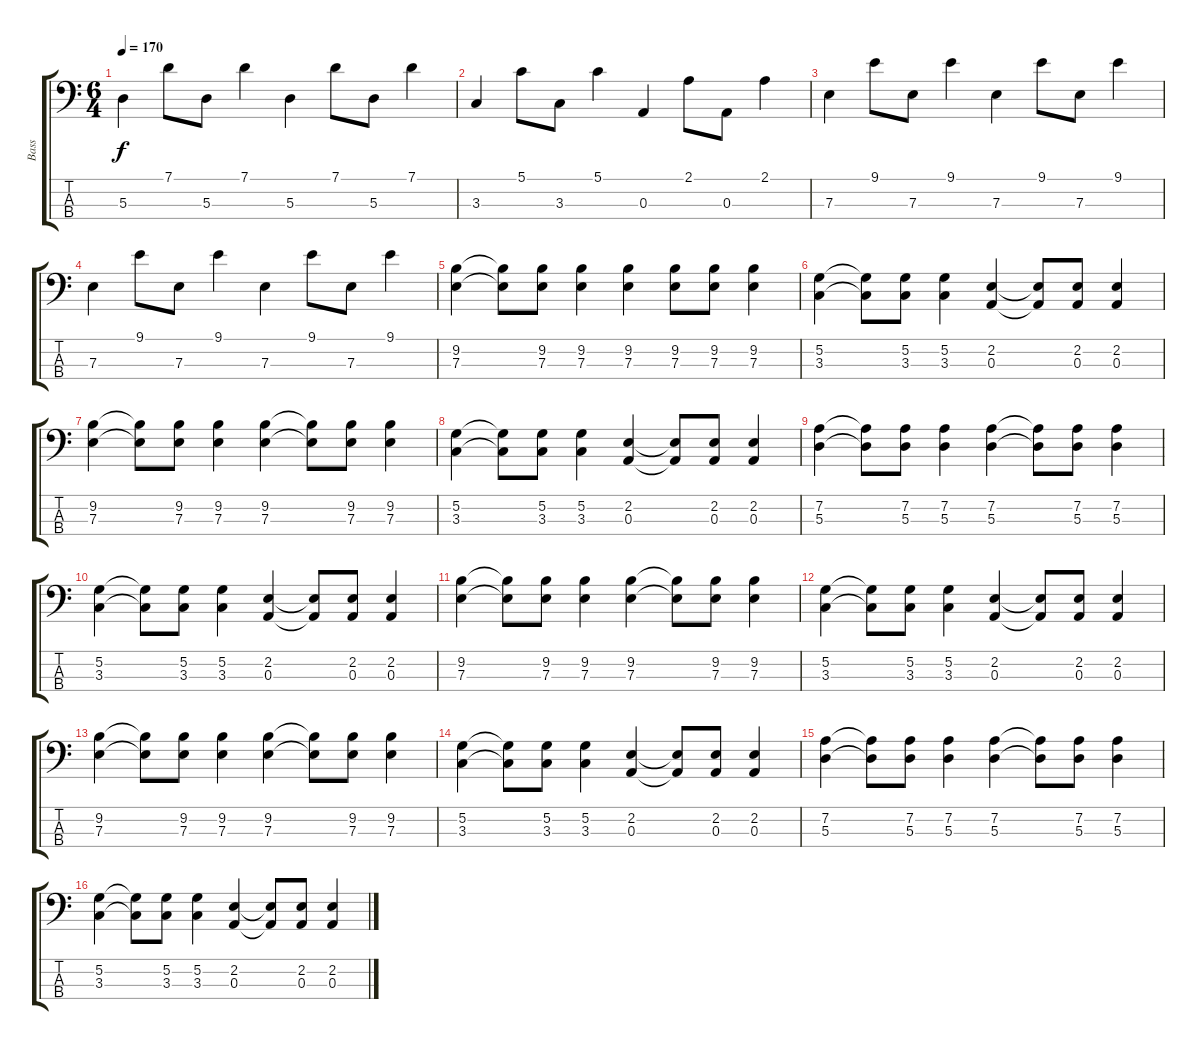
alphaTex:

\track ("Bass" "Bass") {instrument electricbassfinger}
\staff {score tabs}
\tuning (G2 D2 A1 E1) {hide}
\ts (6 4)
\tempo 170
\clef f4
\ks c
5.3.4{dy f} 7.1.8 5.3.8 7.1.4 5.3.4 7.1.8 5.3.8 7.1.4 |
3.3.4 5.1.8 3.3.8 5.1.4 0.3.4 2.1.8 0.3.8 2.1.4 |
7.3.4 9.1.8 7.3.8 9.1.4 7.3.4 9.1.8 7.3.8 9.1.4 |
7.3.4 9.1.8 7.3.8 9.1.4 7.3.4 9.1.8 7.3.8 9.1.4 |
(9.2 7.3).4 (9.2{t} 7.3{t}).8 (9.2 7.3).8 (9.2 7.3).4 (9.2 7.3).4 (9.2 7.3).8 (9.2 7.3).8 (9.2 7.3).4 |
(5.2 3.3).4 (5.2{t} 3.3{t}).8 (5.2 3.3).8 (5.2 3.3).4 (2.2 0.3).4 (2.2{t} 0.3{t}).8 (2.2 0.3).8 (2.2 0.3).4 |
(9.2 7.3).4 (9.2{t} 7.3{t}).8 (9.2 7.3).8 (9.2 7.3).4 (9.2 7.3).4 (9.2{t} 7.3{t}).8 (9.2 7.3).8 (9.2 7.3).4 |
(5.2 3.3).4 (5.2{t} 3.3{t}).8 (5.2 3.3).8 (5.2 3.3).4 (2.2 0.3).4 (2.2{t} 0.3{t}).8 (2.2 0.3).8 (2.2 0.3).4 |
(7.2 5.3).4 (7.2{t} 5.3{t}).8 (7.2 5.3).8 (7.2 5.3).4 (7.2 5.3).4 (7.2{t} 5.3{t}).8 (7.2 5.3).8 (7.2 5.3).4 |
(5.2 3.3).4 (5.2{t} 3.3{t}).8 (5.2 3.3).8 (5.2 3.3).4 (2.2 0.3).4 (2.2{t} 0.3{t}).8 (2.2 0.3).8 (2.2 0.3).4 |
(9.2 7.3).4 (9.2{t} 7.3{t}).8 (9.2 7.3).8 (9.2 7.3).4 (9.2 7.3).4 (9.2{t} 7.3{t}).8 (9.2 7.3).8 (9.2 7.3).4 |
(5.2 3.3).4 (5.2{t} 3.3{t}).8 (5.2 3.3).8 (5.2 3.3).4 (2.2 0.3).4 (2.2{t} 0.3{t}).8 (2.2 0.3).8 (2.2 0.3).4 |
(9.2 7.3).4 (9.2{t} 7.3{t}).8 (9.2 7.3).8 (9.2 7.3).4 (9.2 7.3).4 (9.2{t} 7.3{t}).8 (9.2 7.3).8 (9.2 7.3).4 |
(5.2 3.3).4 (5.2{t} 3.3{t}).8 (5.2 3.3).8 (5.2 3.3).4 (2.2 0.3).4 (2.2{t} 0.3{t}).8 (2.2 0.3).8 (2.2 0.3).4 |
(7.2 5.3).4 (7.2{t} 5.3{t}).8 (7.2 5.3).8 (7.2 5.3).4 (7.2 5.3).4 (7.2{t} 5.3{t}).8 (7.2 5.3).8 (7.2 5.3).4 |
(5.2 3.3).4 (5.2{t} 3.3{t}).8 (5.2 3.3).8 (5.2 3.3).4 (2.2 0.3).4 (2.2{t} 0.3{t}).8 (2.2 0.3).8 (2.2 0.3).4
